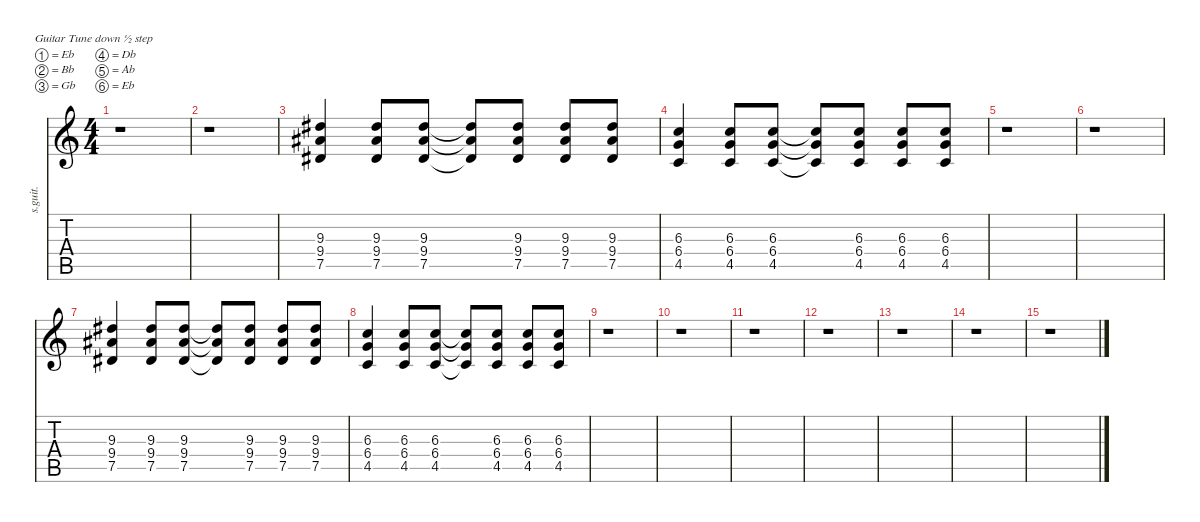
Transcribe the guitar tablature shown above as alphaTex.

\defaultSystemsLayout 4
\hideDynamics
\bracketExtendMode nobrackets
\track ("Billie Joe Armstrong - Extra" "s.guit.") {instrument distortionguitar}
\staff {score tabs}
\tuning (Eb4 Bb3 Gb3 Db3 Ab2 Eb2)
\ts (4 4)
\tempo (175 hide)
\clef g2
\ks c
r.1{dy f} |
r.1 |
(9.3{acc #} 9.4{acc #} 7.5{acc #}).4{lyrics (0 "") lyrics (1 "") lyrics (2 "") lyrics (3 "") lyrics (4 "")} (9.3{acc #} 9.4{acc #} 7.5{acc #}).8{lyrics (0 "") lyrics (1 "") lyrics (2 "") lyrics (3 "") lyrics (4 "")} (9.3{acc #} 9.4{acc #} 7.5{acc #}).8{lyrics (0 "") lyrics (1 "") lyrics (2 "") lyrics (3 "") lyrics (4 "")} (9.3{t acc #} 9.4{t acc #} 7.5{t acc #}).8{lyrics (0 "") lyrics (1 "") lyrics (2 "") lyrics (3 "") lyrics (4 "")} (9.3{acc #} 9.4{acc #} 7.5{acc #}).8{lyrics (0 "") lyrics (1 "") lyrics (2 "") lyrics (3 "") lyrics (4 "")} (9.3{acc #} 9.4{acc #} 7.5{acc #}).8{lyrics (0 "") lyrics (1 "") lyrics (2 "") lyrics (3 "") lyrics (4 "")} (9.3{acc #} 9.4{acc #} 7.5{acc #}).8{lyrics (0 "") lyrics (1 "") lyrics (2 "") lyrics (3 "") lyrics (4 "")} |
(6.3 6.4 4.5).4{lyrics (0 "") lyrics (1 "") lyrics (2 "") lyrics (3 "") lyrics (4 "")} (6.3 6.4 4.5).8{lyrics (0 "") lyrics (1 "") lyrics (2 "") lyrics (3 "") lyrics (4 "")} (6.3 6.4 4.5).8{lyrics (0 "") lyrics (1 "") lyrics (2 "") lyrics (3 "") lyrics (4 "")} (6.3{t} 6.4{t} 4.5{t}).8{lyrics (0 "") lyrics (1 "") lyrics (2 "") lyrics (3 "") lyrics (4 "")} (6.3 6.4 4.5).8{lyrics (0 "") lyrics (1 "") lyrics (2 "") lyrics (3 "") lyrics (4 "")} (6.3 6.4 4.5).8{lyrics (0 "") lyrics (1 "") lyrics (2 "") lyrics (3 "") lyrics (4 "")} (6.3 6.4 4.5).8{lyrics (0 "") lyrics (1 "") lyrics (2 "") lyrics (3 "") lyrics (4 "")} |
r.1 |
r.1 |
(9.3{acc #} 9.4{acc #} 7.5{acc #}).4{lyrics (0 "") lyrics (1 "") lyrics (2 "") lyrics (3 "") lyrics (4 "")} (9.3{acc #} 9.4{acc #} 7.5{acc #}).8{lyrics (0 "") lyrics (1 "") lyrics (2 "") lyrics (3 "") lyrics (4 "")} (9.3{acc #} 9.4{acc #} 7.5{acc #}).8{lyrics (0 "") lyrics (1 "") lyrics (2 "") lyrics (3 "") lyrics (4 "")} (9.3{t acc #} 9.4{t acc #} 7.5{t acc #}).8{lyrics (0 "") lyrics (1 "") lyrics (2 "") lyrics (3 "") lyrics (4 "")} (9.3{acc #} 9.4{acc #} 7.5{acc #}).8{lyrics (0 "") lyrics (1 "") lyrics (2 "") lyrics (3 "") lyrics (4 "")} (9.3{acc #} 9.4{acc #} 7.5{acc #}).8{lyrics (0 "") lyrics (1 "") lyrics (2 "") lyrics (3 "") lyrics (4 "")} (9.3{acc #} 9.4{acc #} 7.5{acc #}).8{lyrics (0 "") lyrics (1 "") lyrics (2 "") lyrics (3 "") lyrics (4 "")} |
(6.3 6.4 4.5).4{lyrics (0 "") lyrics (1 "") lyrics (2 "") lyrics (3 "") lyrics (4 "")} (6.3 6.4 4.5).8{lyrics (0 "") lyrics (1 "") lyrics (2 "") lyrics (3 "") lyrics (4 "")} (6.3 6.4 4.5).8{lyrics (0 "") lyrics (1 "") lyrics (2 "") lyrics (3 "") lyrics (4 "")} (6.3{t} 6.4{t} 4.5{t}).8{lyrics (0 "") lyrics (1 "") lyrics (2 "") lyrics (3 "") lyrics (4 "")} (6.3 6.4 4.5).8{lyrics (0 "") lyrics (1 "") lyrics (2 "") lyrics (3 "") lyrics (4 "")} (6.3 6.4 4.5).8{lyrics (0 "") lyrics (1 "") lyrics (2 "") lyrics (3 "") lyrics (4 "")} (6.3 6.4 4.5).8{lyrics (0 "") lyrics (1 "") lyrics (2 "") lyrics (3 "") lyrics (4 "")} |
r.1 |
r.1 |
r.1 |
r.1 |
r.1 |
r.1 |
r.1
